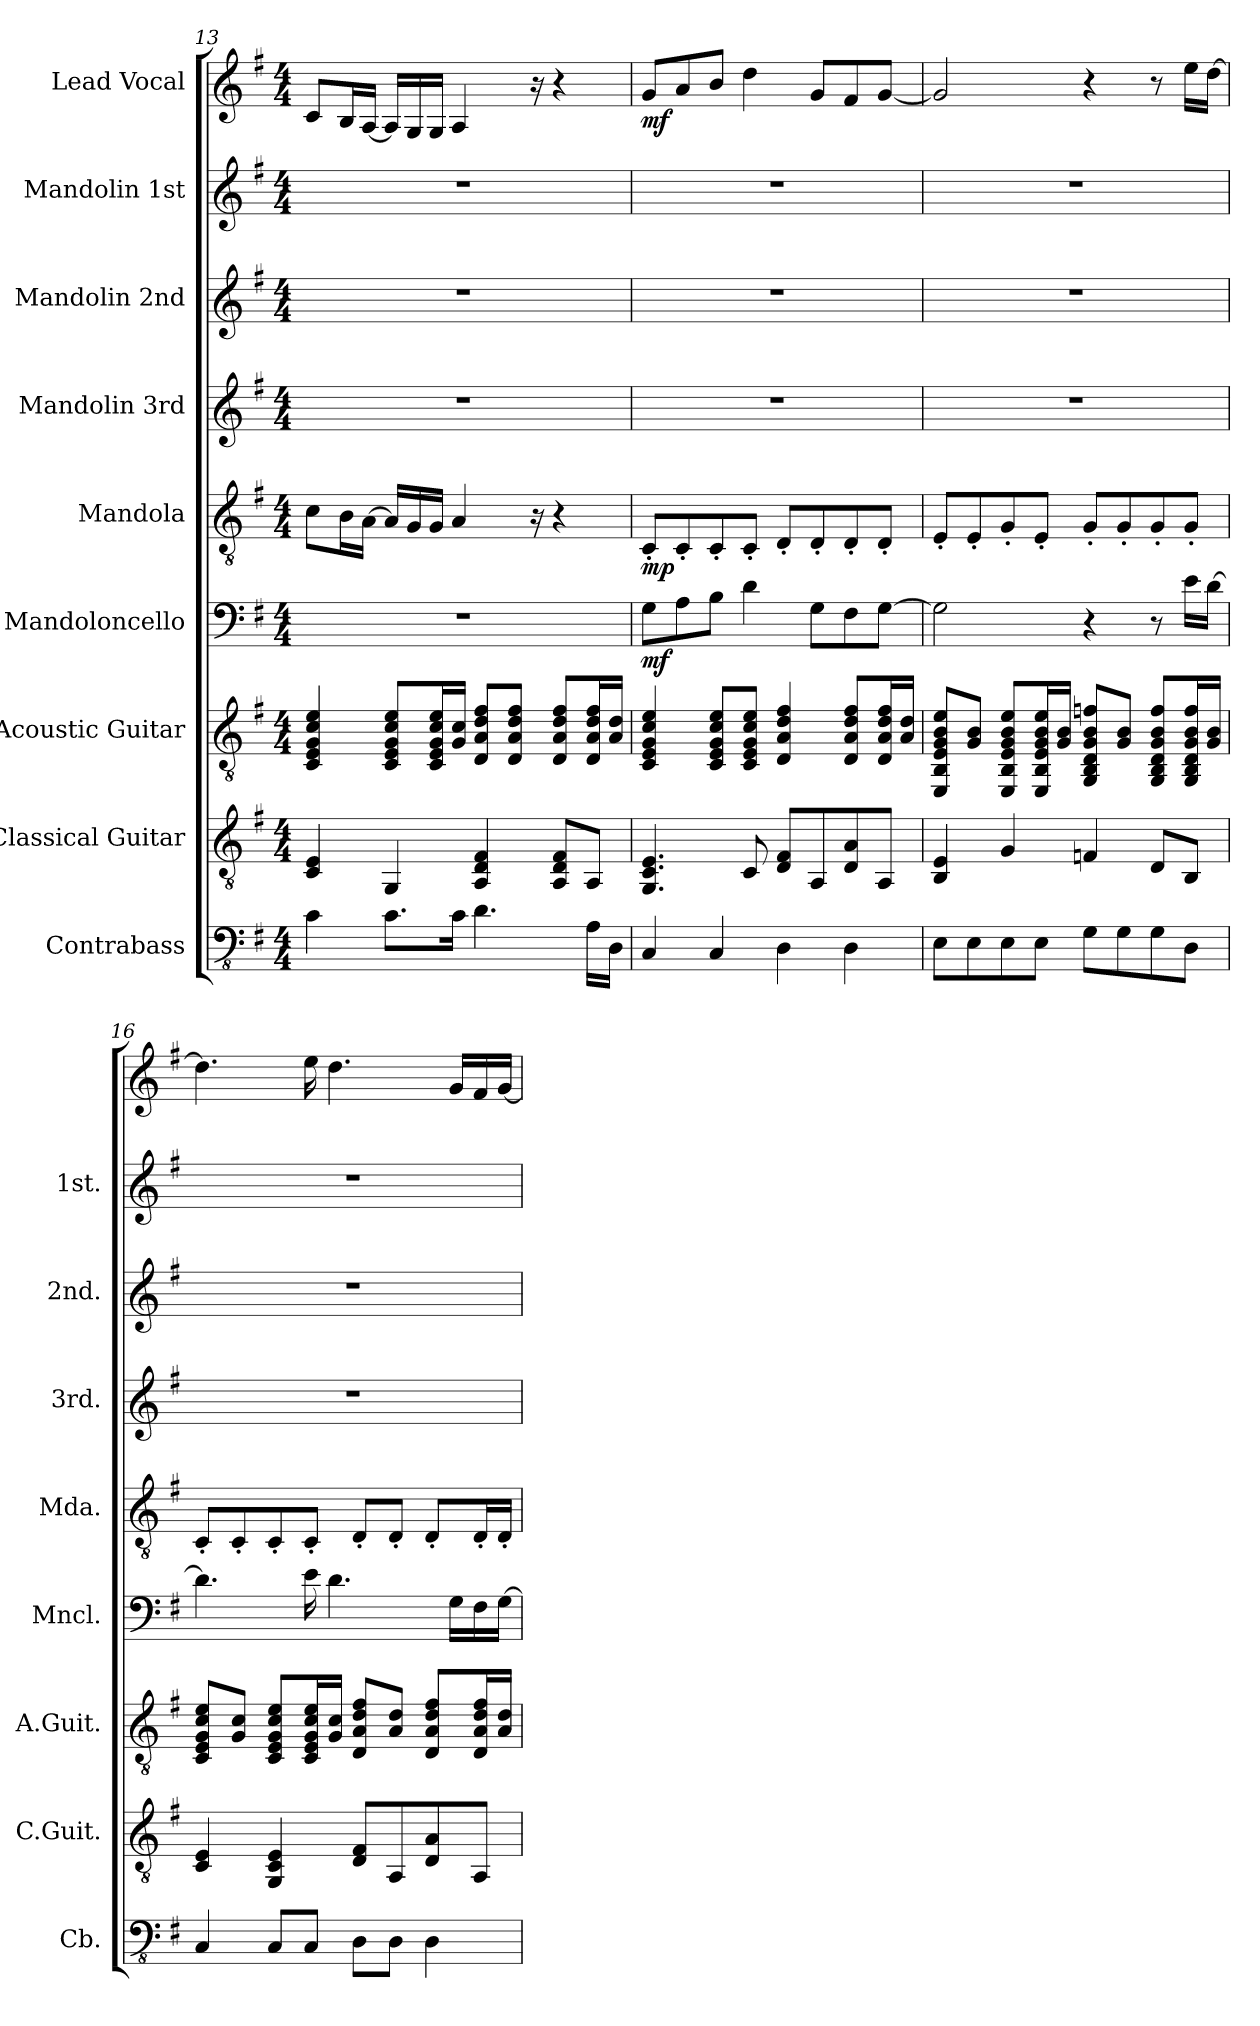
**kern	**kern	**kern	**kern	**dynam	**kern	**dynam	**kern	**kern	**kern	**kern	**dynam
*part9	*part8	*part7	*part6	*part6	*part5	*part5	*part4	*part3	*part2	*part1	*part1
*staff9	*staff8	*staff7	*staff6	*staff6	*staff5	*staff5	*staff4	*staff3	*staff2	*staff1	*staff1
*I"Contrabass	*I"Classical Guitar	*I"Acoustic Guitar	*I"Mandoloncello	*	*I"Mandola	*	*I"Mandolin 3rd	*I"Mandolin 2nd	*I"Mandolin 1st	*I"Lead Vocal	*
*I'Cb.	*I'C.Guit.	*I'A.Guit.	*I'Mncl.	*	*I'Mda.	*	*I'3rd.	*I'2nd.	*I'1st.	*	*
*clefFv4	*clefGv2	*clefGv2	*clefF4	*	*clefGv2	*	*clefG2	*clefG2	*clefG2	*clefG2	*
*k[f#]	*k[f#]	*k[f#]	*k[f#]	*	*k[f#]	*	*k[f#]	*k[f#]	*k[f#]	*k[f#]	*
*M4/4	*M4/4	*M4/4	*M4/4	*	*M4/4	*	*M4/4	*M4/4	*M4/4	*M4/4	*
=13	=13	=13	=13	=13	=13	=13	=13	=13	=13	=13	=13
4C	4C 4E	4C 4E 4G 4c 4e	1r	.	8cL	.	1r	1r	1r	8cL	.
.	.	.	.	.	16BL	.	.	.	.	16BL	.
.	.	.	.	.	[16AJJ	.	.	.	.	[16AJJ	.
8.CL	4GG	8C 8E 8G 8c 8eL	.	.	16ALL]	.	.	.	.	16ALL]	.
.	.	.	.	.	16G	.	.	.	.	16G	.
.	.	16C 16E 16G 16c 16eL	.	.	16GJJ	.	.	.	.	16GJJ	.
16CJk	.	16G 16cJJ	.	.	4A	.	.	.	.	4A	.
4.D	4AA 4D 4F#	8D 8A 8d 8f#L	.	.	.	.	.	.	.	.	.
.	.	8D 8A 8d 8f#J	.	.	.	.	.	.	.	.	.
.	.	.	.	.	16r	.	.	.	.	16r	.
.	8AA 8D 8F#L	8D 8A 8d 8f#L	.	.	4r	.	.	.	.	4r	.
16AALL	8AAJ	16D 16A 16d 16f#L	.	.	.	.	.	.	.	.	.
16DDJJ	.	16A 16dJJ	.	.	.	.	.	.	.	.	.
=14	=14	=14	=14	=14	=14	=14	=14	=14	=14	=14	=14
4CC	4.GG 4.C 4.E	4C 4E 4G 4c 4e	8GL	mf	8C'L	mp	1r	1r	1r	8gL	mf
.	.	.	8A	.	8C'	.	.	.	.	8a	.
4CC	.	8C 8E 8G 8c 8eL	8BJ	.	8C'	.	.	.	.	8bJ	.
.	8C	8C 8E 8G 8c 8eJ	4d	.	8C'J	.	.	.	.	4dd	.
4DD	8D 8F#L	4D 4A 4d 4f#	.	.	8D'L	.	.	.	.	.	.
.	8AA	.	8GL	.	8D'	.	.	.	.	8gL	.
4DD	8D 8A	8D 8A 8d 8f#L	8F#	.	8D'	.	.	.	.	8f#	.
.	8AAJ	16D 16A 16d 16f#L	[8GJ	.	8D'J	.	.	.	.	[8gJ	.
.	.	16A 16dJJ	.	.	.	.	.	.	.	.	.
=15	=15	=15	=15	=15	=15	=15	=15	=15	=15	=15	=15
8EEL	4BB 4E	8EE 8BB 8E 8G 8B 8eL	2G]	.	8E'L	.	1r	1r	1r	2g]	.
8EE	.	8G 8BJ	.	.	8E'	.	.	.	.	.	.
8EE	4G	8EE 8BB 8E 8G 8B 8eL	.	.	8G'	.	.	.	.	.	.
8EEJ	.	16EE 16BB 16E 16G 16B 16eL	.	.	8E'J	.	.	.	.	.	.
.	.	16G 16BJJ	.	.	.	.	.	.	.	.	.
8GGL	4Fn	8GG 8BB 8D 8G 8B 8fnL	4r	.	8G'L	.	.	.	.	4r	.
8GG	.	8G 8BJ	.	.	8G'	.	.	.	.	.	.
8GG	8DL	8GG 8BB 8D 8G 8B 8fL	8r	.	8G'	.	.	.	.	8r	.
8DDJ	8BBJ	16GG 16BB 16D 16G 16B 16fL	16eLL	.	8G'J	.	.	.	.	16eeLL	.
.	.	16G 16BJJ	[16dJJ	.	.	.	.	.	.	[16ddJJ	.
=16	=16	=16	=16	=16	=16	=16	=16	=16	=16	=16	=16
4CC	4C 4E	8C 8E 8G 8c 8eL	4.d]	.	8C'L	.	1r	1r	1r	4.dd]	.
.	.	8G 8cJ	.	.	8C'	.	.	.	.	.	.
8CCL	4GG 4C 4E	8C 8E 8G 8c 8eL	.	.	8C'	.	.	.	.	.	.
8CCJ	.	16C 16E 16G 16c 16eL	16e	.	8C'J	.	.	.	.	16ee	.
.	.	16G 16cJJ	4.d	.	.	.	.	.	.	4.dd	.
8DDL	8D 8F#L	8D 8A 8d 8f#L	.	.	8D'L	.	.	.	.	.	.
8DDJ	8AA	8A 8dJ	.	.	8D'J	.	.	.	.	.	.
4DD	8D 8A	8D 8A 8d 8f#L	.	.	8D'L	.	.	.	.	.	.
.	.	.	16GLL	.	.	.	.	.	.	16gLL	.
.	8AAJ	16D 16A 16d 16f#L	16F#	.	16D'L	.	.	.	.	16f#	.
.	.	16A 16dJJ	[16GJJ	.	16D'JJ	.	.	.	.	[16gJJ	.
=	=	=	=	=	=	=	=	=	=	=	=
*-	*-	*-	*-	*-	*-	*-	*-	*-	*-	*-	*-
